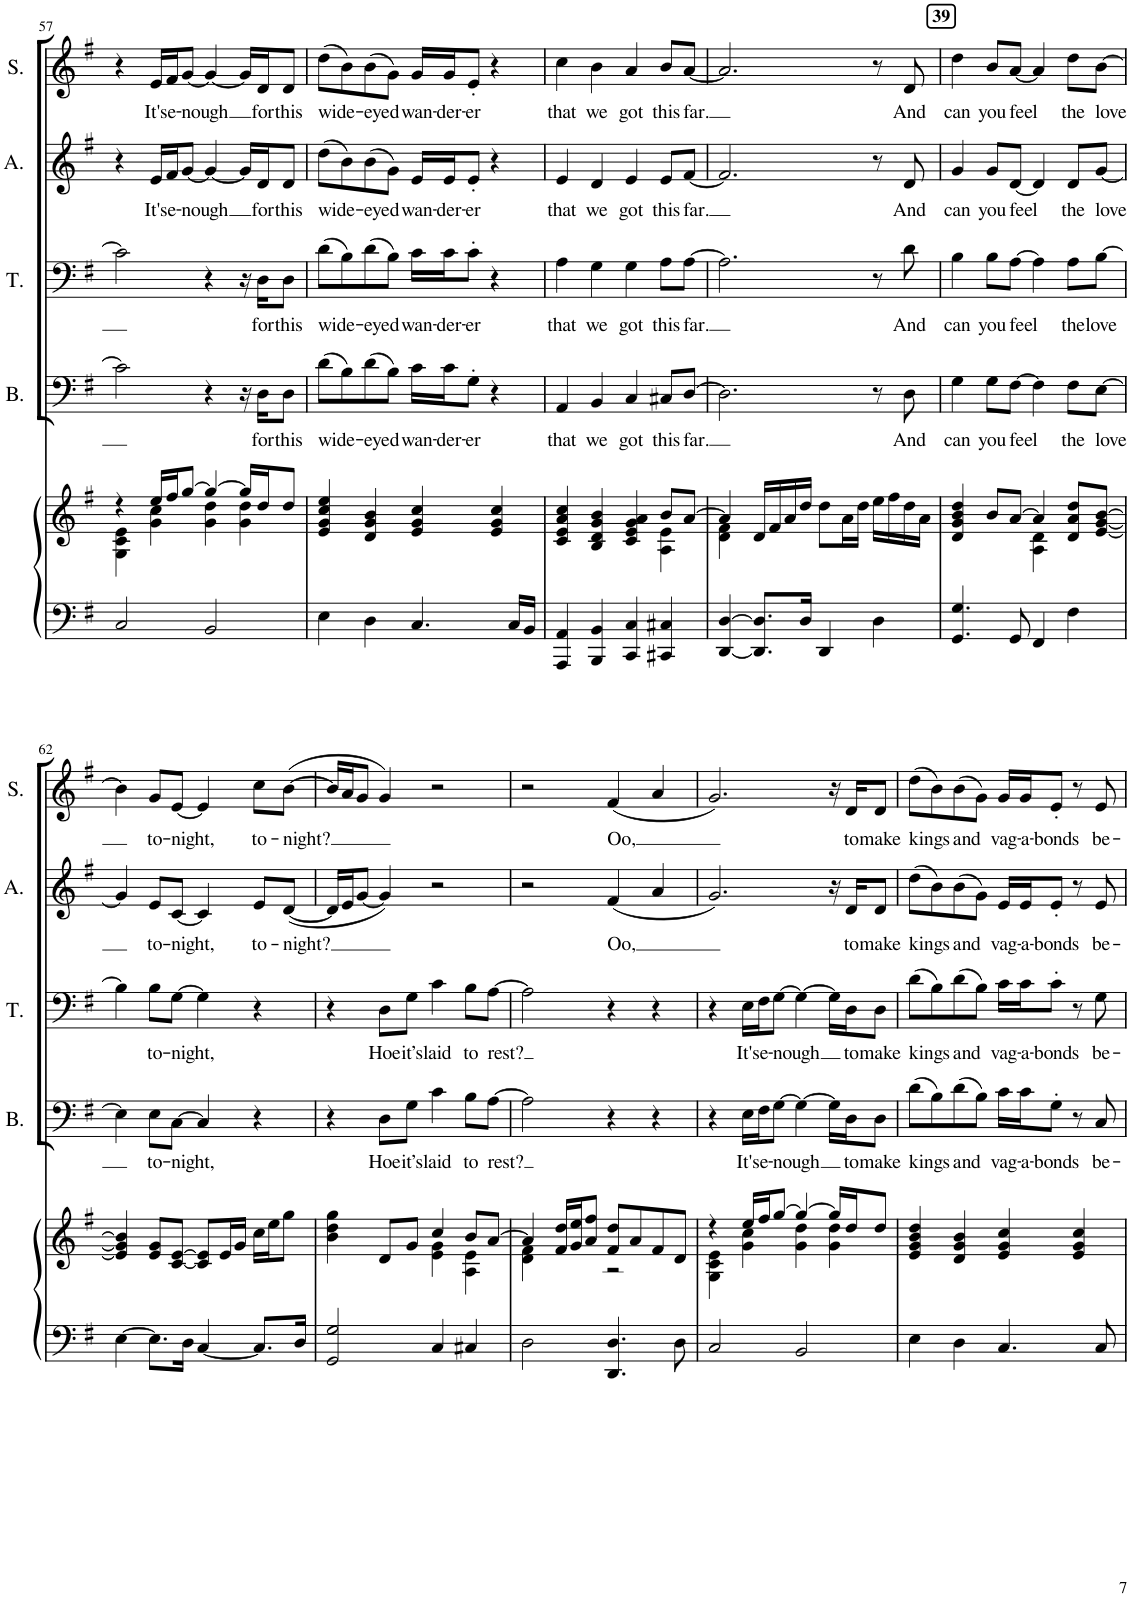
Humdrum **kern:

**kern	**kern	**kern	**text	**kern	**text	**kern	**text	**kern	**text
*part5	*part5	*part4	*part4	*part3	*part3	*part2	*part2	*part1	*part1
*staff6	*staff5	*staff4	*staff4	*staff3	*staff3	*staff2	*staff2	*staff1	*staff1
*I"Piano	*	*I"Bas	*	*I"Tenor	*	*I"Alt	*	*I"Sopr.	*
*I'Pno	*	*I'B.	*	*I'T.	*	*I'A.	*	*I'S.	*
!!LO:PB:g=z
*clefF4	*clefG2	*clefF4	*	*clefF4	*	*clefG2	*	*clefG2	*
*k[f#]	*k[f#]	*k[f#]	*	*k[f#]	*	*k[f#]	*	*k[f#]	*
*M4/4	*M4/4	*M4/4	*	*M4/4	*	*M4/4	*	*M4/4	*
=57	=57	=57	=57	=57	=57	=57	=57	=57	=57
*	*^	*	*	*	*	*	*	*	*
2C/	4r	4G\ 4c\ 4e\	2c\]	.	2c\]	.	4r	.	4r	.
!	!	!	!	!	!	!	!	!LO:LY:b	!	!LO:LY:b
.	16ee/LL	4g\ 4cc\	.	.	.	.	16e/LL	It's	16e/LL	It's
!	!	!	!	!	!	!	!	!LO:LY:b	!	!LO:LY:b
.	16ff#/J	.	.	.	.	.	16f#/J	e-	16f#/J	e-
!	!	!	!	!	!	!	!	!LO:LY:b	!	!LO:LY:b
.	[8gg/J	.	.	.	.	.	[8g/J	-nough	[8g/J	-nough
2BB/	4gg/_	4g\ 4dd\	4r	.	4r	.	4g/_	.	4g/_	.
.	16gg/LL]	4g\ 4dd\	16r	.	16r	.	16g/LL]	.	16g/LL]	.
!	!	!	!	!LO:LY:b	!	!LO:LY:b	!	!LO:LY:b	!	!LO:LY:b
.	16dd/J	.	16D\KL	for	16D\KL	for	16d/J	for	16d/J	for
!	!	!	!	!LO:LY:b	!	!LO:LY:b	!	!LO:LY:b	!	!LO:LY:b
.	8dd/J	.	8D\J	this	8D\J	this	8d/J	this	8d/J	this
*	*v	*v	*	*	*	*	*	*	*	*
=58	=58	=58	=58	=58	=58	=58	=58	=58	=58
!	!	!	!LO:LY:b	!	!LO:LY:b	!	!LO:LY:b	!	!LO:LY:b
4E\	4e/ 4g/ 4cc/ 4ee/	(8d\L	wide-	(8d\L	wide-	(8dd\L	wide-	(8dd\L	wide-
.	.	8B\)	.	8B\)	.	8b\)	.	8b\)	.
!	!	!	!LO:LY:b	!	!LO:LY:b	!	!LO:LY:b	!	!LO:LY:b
4D\	4d/ 4g/ 4b/	(8d\	-eyed	(8d\	-eyed	(8b\	-eyed	(8b\	-eyed
.	.	8B\J)	.	8B\J)	.	8g\J)	.	8g\J)	.
!	!	!	!LO:LY:b	!	!LO:LY:b	!	!LO:LY:b	!	!LO:LY:b
4.C/	4e/ 4g/ 4cc/	16c\LL	wan-	16c\LL	wan-	16e/LL	wan-	16g/LL	wan-
!	!	!	!LO:LY:b	!	!LO:LY:b	!	!LO:LY:b	!	!LO:LY:b
.	.	16c\J	-der-	16c\J	-der-	16e/J	-der-	16g/J	-der-
!	!	!	!LO:LY:b	!	!LO:LY:b	!	!LO:LY:b	!	!LO:LY:b
.	.	8G'\J	-er	8c'\J	-er	8e'/J	-er	8e'/J	-er
.	4e/ 4g/ 4cc/	4r	.	4r	.	4r	.	4r	.
16C/LL	.	.	.	.	.	.	.	.	.
16BB/JJ	.	.	.	.	.	.	.	.	.
=59	=59	=59	=59	=59	=59	=59	=59	=59	=59
*	*^	*	*	*	*	*	*	*	*
!	!	!	!	!LO:LY:b	!	!LO:LY:b	!	!LO:LY:b	!	!LO:LY:b
4AAA/ 4AA/	4c/ 4e/ 4a/ 4cc/	2.ryy	4AA/	that	4A\	that	4e/	that	4cc\	that
!	!	!	!	!LO:LY:b	!	!LO:LY:b	!	!LO:LY:b	!	!LO:LY:b
4BBB/ 4BB/	4B/ 4d/ 4g/ 4b/	.	4BB/	we	4G\	we	4d/	we	4b\	we
!	!	!	!	!LO:LY:b	!	!LO:LY:b	!	!LO:LY:b	!	!LO:LY:b
4CC/ 4C/	4c/ 4e/ 4g/ 4a/	.	4C/	got	4G\	got	4e/	got	4a/	got
!	!	!	!	!LO:LY:b	!	!LO:LY:b	!	!LO:LY:b	!	!LO:LY:b
4CC#X/ 4C#X/	8b/L	4A\ 4e\	8C#X/L	this	8A\L	this	8e/L	this	8b/L	this
!	!	!	!	!LO:LY:b	!	!LO:LY:b	!	!LO:LY:b	!	!LO:LY:b
.	[8a/J	.	[8D/J	far.	[8A\J	far.	[8f#/J	far.	[8a/J	far.
=60	=60	=60	=60	=60	=60	=60	=60	=60	=60	=60
[4DD/ [4D/	4a/]	4d\ 4f#\	2.D\]	.	2.A\]	.	2.f#/]	.	2.a/]	.
8.DD/] 8.D/]L	16d/LL	2.ryy	.	.	.	.	.	.	.	.
.	16f#/	.	.	.	.	.	.	.	.	.
.	16a/	.	.	.	.	.	.	.	.	.
16D/Jk	16dd/JJ	.	.	.	.	.	.	.	.	.
4DD/	8dd\L	.	.	.	.	.	.	.	.	.
.	16a\L	.	.	.	.	.	.	.	.	.
.	16dd\JJ	.	.	.	.	.	.	.	.	.
4D\	16ee\LL	.	8r	.	8r	.	8r	.	8r	.
.	16ff#\	.	.	.	.	.	.	.	.	.
!	!	!	!	!LO:LY:b	!	!LO:LY:b	!	!LO:LY:b	!	!LO:LY:b
.	16dd\	.	8D\	And	8d\	And	8d/	And	8d/	And
.	16a\JJ	.	.	.	.	.	.	.	.	.
!!LO:REH:place=s1:a:B:cj:t=39
=61	=61	=61	=61	=61	=61	=61	=61	=61	=61	=61
!	!	!	!	!LO:LY:b	!	!LO:LY:b	!	!LO:LY:b	!	!LO:LY:b
4.GG/ 4.G/	4d/ 4g/ 4b/ 4dd/	2ryy	4G\	can	4B\	can	4g/	can	4dd\	can
!	!	!	!	!LO:LY:b	!	!LO:LY:b	!	!LO:LY:b	!	!LO:LY:b
.	8b/L	.	8G\L	you	8B\L	you	8g/L	you	8b/L	you
!	!	!	!	!LO:LY:b	!	!LO:LY:b	!	!LO:LY:b	!	!LO:LY:b
8GG/	[8a/J	.	[8F#\J	feel	[8A\J	feel	[8d/J	feel	[8a/J	feel
4FF#/	4a/]	4A\ 4d\	4F#\]	.	4A\]	.	4d/]	.	4a/]	.
!	!	!	!	!LO:LY:b	!	!LO:LY:b	!	!LO:LY:b	!	!LO:LY:b
4F#\	8d/ 8a/ 8dd/L	4ryy	8F#\L	the	8A\L	the	8d/L	the	8dd\L	the
!	!	!	!	!LO:LY:b	!	!LO:LY:b	!	!LO:LY:b	!	!LO:LY:b
.	[8e/ [8g/ [8b/J	.	[8E\J	love	[8B\J	love	[8g/J	love	[8b\J	love
*	*v	*v	*	*	*	*	*	*	*	*
!!LO:LB:g=z
=62	=62	=62	=62	=62	=62	=62	=62	=62	=62
[4E\	4e/] 4g/] 4b/]	4E\]	.	4B\]	.	4g/]	.	4b\]	.
!	!	!	!LO:LY:b	!	!LO:LY:b	!	!LO:LY:b	!	!LO:LY:b
8.E\L]	8e/ 8g/L	8E\L	to-	8B\L	to-	8e/L	to-	8g/L	to-
!	!	!	!LO:LY:b	!	!LO:LY:b	!	!LO:LY:b	!	!LO:LY:b
.	[8c/ [8e/J	[8C\J	-night,	[8G\J	-night,	[8c/J	-night,	[8e/J	-night,
16D\Jk	.	.	.	.	.	.	.	.	.
[4C/	8c/] 8e/]L	4C/]	.	4G\]	.	4c/]	.	4e/]	.
.	16e/L	.	.	.	.	.	.	.	.
.	16g/JJ	.	.	.	.	.	.	.	.
!	!	!	!	!	!	!	!LO:LY:b	!	!LO:LY:b
8.C/L]	16cc\LL	4r	.	4r	.	8e/L	to-	8cc\L	to-
.	16ee\J	.	.	.	.	.	.	.	.
!	!	!	!	!	!	!	!LO:LY:b	!	!LO:LY:b
.	8gg\J	.	.	.	.	([8d/J	-night?	([8b\J	-night?
16D/Jk	.	.	.	.	.	.	.	.	.
=63	=63	=63	=63	=63	=63	=63	=63	=63	=63
*	*^	*	*	*	*	*	*	*	*
2GG/ 2G/	4b\ 4dd\ 4gg\	2ryy	4r	.	4r	.	16d/LL]	.	16b/LL]	.
.	.	.	.	.	.	.	16e/J	.	16a/J	.
.	.	.	.	.	.	.	[8g/J	.	8g/J	.
!	!	!	!	!LO:LY:b	!	!LO:LY:b	!	!	!	!
.	8d/L	.	8D\L	Hoe	8D\L	Hoe	4g/])	.	4g/)	.
!	!	!	!	!LO:LY:b	!	!LO:LY:b	!	!	!	!
.	8g/J	.	8G\J	it’s	8G\J	it’s	.	.	.	.
!	!	!	!	!LO:LY:b	!	!LO:LY:b	!	!	!	!
4C/	4cc/	4e\ 4g\	4c\	laid	4c\	laid	2r	.	2r	.
!	!	!	!	!LO:LY:b	!	!LO:LY:b	!	!	!	!
4C#X/	8b/L	4A\ 4e\	8B\L	to	8B\L	to	.	.	.	.
!	!	!	!	!LO:LY:b	!	!LO:LY:b	!	!	!	!
.	[8a/J	.	[8A\J	rest?	[8A\J	rest?	.	.	.	.
=64	=64	=64	=64	=64	=64	=64	=64	=64	=64	=64
2D\	4a/]	4d\ 4f#\	2A\]	.	2A\]	.	2r	.	2r	.
.	16f#/ 16dd/LL	4ryy	.	.	.	.	.	.	.	.
.	16g/ 16ee/J	.	.	.	.	.	.	.	.	.
.	8a/ 8ff#/J	.	.	.	.	.	.	.	.	.
!	!	!	!	!	!	!	!	!LO:LY:b	!	!LO:LY:b
4.DD/ 4.D/	8f#/ 8dd/L	2r	4r	.	4r	.	(4f#/	Oo,	(4f#/	Oo,
.	8a/	.	.	.	.	.	.	.	.	.
.	8f#/	.	4r	.	4r	.	4a/	.	4a/	.
8D\	8d/J	.	.	.	.	.	.	.	.	.
=65	=65	=65	=65	=65	=65	=65	=65	=65	=65	=65
2C/	4r	4G\ 4c\ 4e\	4r	.	4r	.	2.g/)	.	2.g/)	.
!	!	!	!	!LO:LY:b	!	!LO:LY:b	!	!	!	!
.	16ee/LL	4g\ 4cc\	16E\LL	It's	16E\LL	It's	.	.	.	.
!	!	!	!	!LO:LY:b	!	!LO:LY:b	!	!	!	!
.	16ff#/J	.	16F#\J	e-	16F#\J	e-	.	.	.	.
!	!	!	!	!LO:LY:b	!	!LO:LY:b	!	!	!	!
.	[8gg/J	.	[8G\J	-nough	[8G\J	-nough	.	.	.	.
2BB/	4gg/_	4g\ 4dd\	4G\_	.	4G\_	.	.	.	.	.
.	16gg/LL]	4g\ 4dd\	16G\LL]	.	16G\LL]	.	16r	.	16r	.
!	!	!	!	!LO:LY:b	!	!LO:LY:b	!	!LO:LY:b	!	!LO:LY:b
.	16dd/J	.	16D\J	to	16D\J	to	16d/KL	to	16d/KL	to
!	!	!	!	!LO:LY:b	!	!LO:LY:b	!	!LO:LY:b	!	!LO:LY:b
.	8dd/J	.	8D\J	make	8D\J	make	8d/J	make	8d/J	make
*	*v	*v	*	*	*	*	*	*	*	*
=66	=66	=66	=66	=66	=66	=66	=66	=66	=66
!	!	!	!LO:LY:b	!	!LO:LY:b	!	!LO:LY:b	!	!LO:LY:b
4E\	4e/ 4g/ 4b/ 4dd/	(8d\L	kings	(8d\L	kings	(8dd\L	kings	(8dd\L	kings
.	.	8B\)	.	8B\)	.	8b\)	.	8b\)	.
!	!	!	!LO:LY:b	!	!LO:LY:b	!	!LO:LY:b	!	!LO:LY:b
4D\	4d/ 4g/ 4b/	(8d\	and	(8d\	and	(8b\	and	(8b\	and
.	.	8B\J)	.	8B\J)	.	8g\J)	.	8g\J)	.
!	!	!	!LO:LY:b	!	!LO:LY:b	!	!LO:LY:b	!	!LO:LY:b
4.C/	4e/ 4g/ 4cc/	16c\LL	vag-	16c\LL	vag-	16e/LL	vag-	16g/LL	vag-
!	!	!	!LO:LY:b	!	!LO:LY:b	!	!LO:LY:b	!	!LO:LY:b
.	.	16c\J	-a-	16c\J	-a-	16e/J	-a-	16g/J	-a-
!	!	!	!LO:LY:b	!	!LO:LY:b	!	!LO:LY:b	!	!LO:LY:b
.	.	8G'\J	-bonds	8c'\J	-bonds	8e'/J	-bonds	8e'/J	-bonds
.	4e/ 4g/ 4cc/	8r	.	8r	.	8r	.	8r	.
!	!	!	!LO:LY:b	!	!LO:LY:b	!	!LO:LY:b	!	!LO:LY:b
8C/	.	8C/	be-	8G\	be-	8e/	be-	8e/	be-
=	=	=	=	=	=	=	=	=	=
*-	*-	*-	*-	*-	*-	*-	*-	*-	*-
